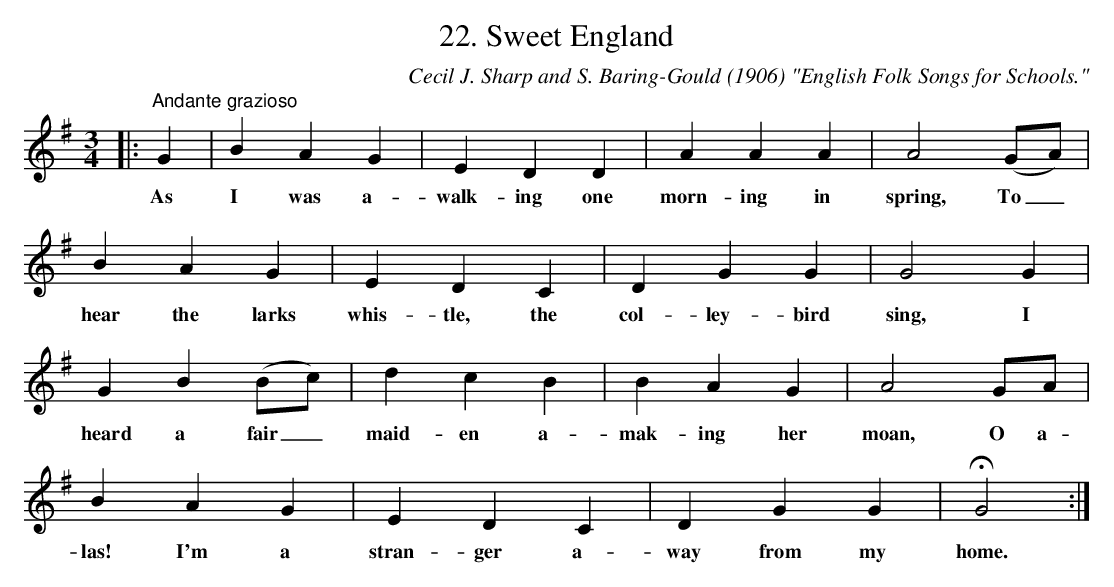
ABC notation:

X:1
T:22. Sweet England
C:Cecil J. Sharp and S. Baring-Gould (1906) "English Folk Songs for Schools."
L:1/4
M:3/4
K:G
|:"^Andante grazioso" G | B A G | E D D | A A A | A2 (G/A/) |$ B A G | E D C | D G G | G2 G |$
w: As|I was a-|walk- ing one|morn- ing in|spring, To _|hear the larks|whis- tle, the|col- ley- bird|sing, I|
G B (B/c/) | d c B | B A G | A2 G/A/ |$ B A G | E D C | D G G | !fermata!G2 :|
w: heard a fair _|maid- en a-|mak- ing her|moan, O a-|las! I'm a|stran- ger a-|way from my|home.|
